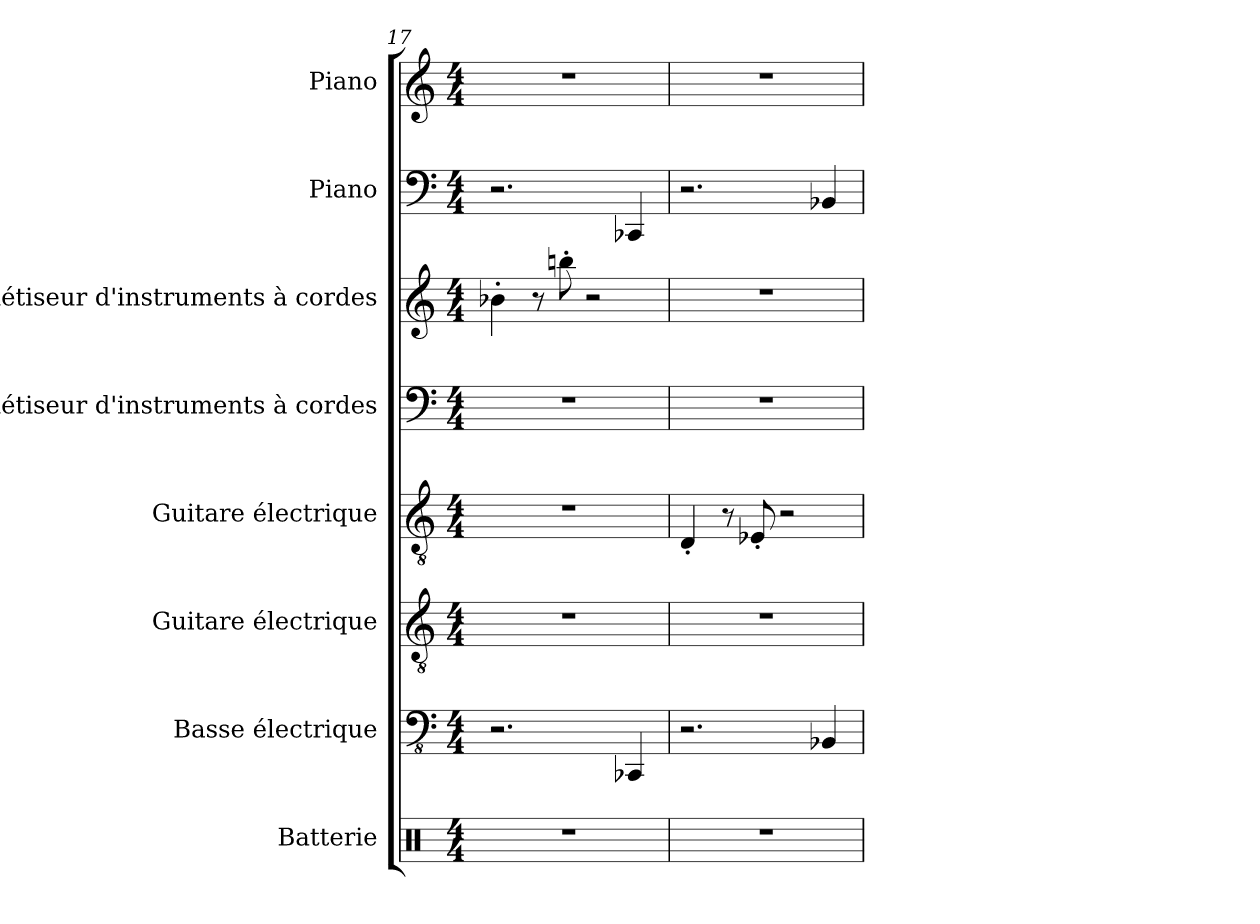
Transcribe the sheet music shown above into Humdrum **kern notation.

**kern	**kern	**kern	**kern	**kern	**kern	**kern	**kern
*part8	*part7	*part6	*part5	*part4	*part3	*part2	*part1
*staff8	*staff7	*staff6	*staff5	*staff4	*staff3	*staff2	*staff1
*I"Batterie	*I"Basse électrique	*I"Guitare électrique	*I"Guitare électrique	*I"Synthétiseur d'instruments à cordes	*I"Synthétiseur d'instruments à cordes	*I"Piano	*I"Piano
*I'Batt.	*I'B. él.	*I'Guit. El.	*I'Guit. El.	*I'Synth.	*I'Synth.	*I'Pia.	*I'Pia.
*clefX	*clefFv4	*clefGv2	*clefGv2	*clefF4	*clefG2	*clefF4	*clefG2
*k[]	*k[]	*k[]	*k[]	*k[]	*k[]	*k[]	*k[]
*M4/4	*M4/4	*M4/4	*M4/4	*M4/4	*M4/4	*M4/4	*M4/4
=17	=17	=17	=17	=17	=17	=17	=17
1r	2.r	1r	1r	1r	4b-X'\	2.r	1r
.	.	.	.	.	8r	.	.
.	.	.	.	.	8bbn'\	.	.
.	.	.	.	.	2r	.	.
.	4CCC-X/	.	.	.	.	4CC-X/	.
=18	=18	=18	=18	=18	=18	=18	=18
1r	2.r	1r	4D'/	1r	1r	2.r	1r
.	.	.	8r	.	.	.	.
.	.	.	8E-X'/	.	.	.	.
.	.	.	2r	.	.	.	.
.	4BBB-X/	.	.	.	.	4BB-X/	.
=	=	=	=	=	=	=	=
*-	*-	*-	*-	*-	*-	*-	*-
